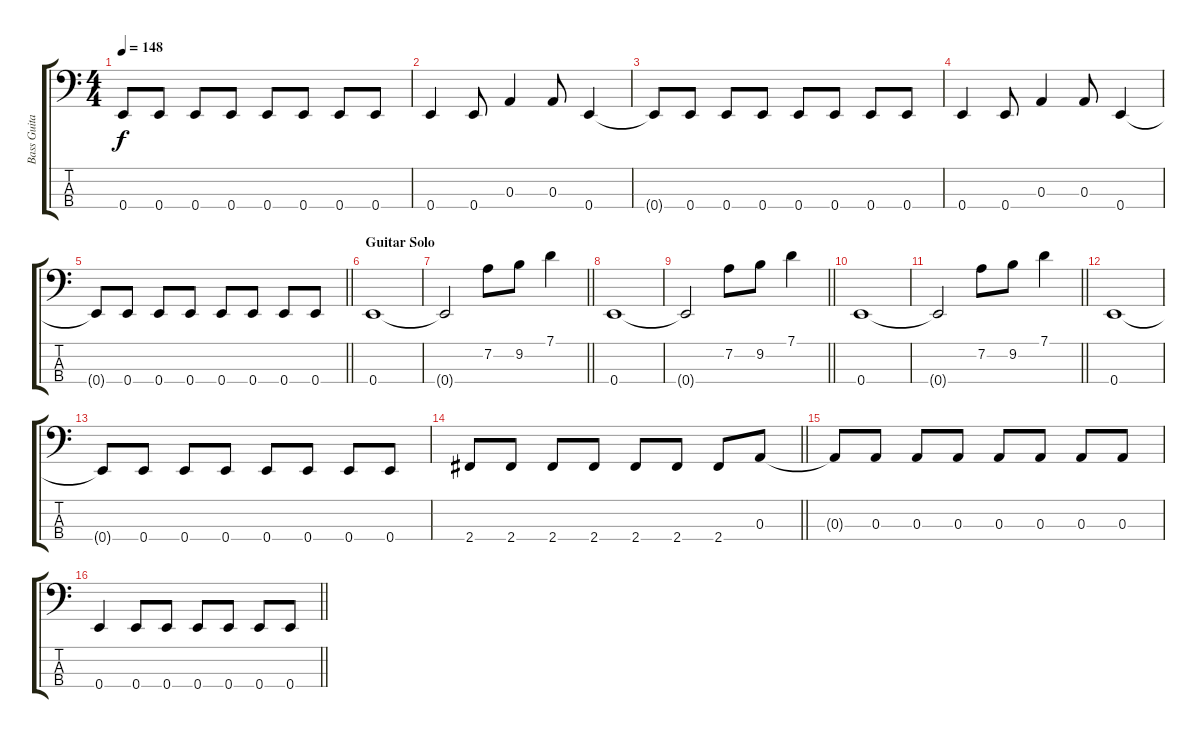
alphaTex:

\track ("Bass Guitar" "Bass Guita") {instrument electricbassfinger}
\staff {score tabs}
\tuning (G2 D2 A1 E1) {hide}
\ts (4 4)
\tempo 148
\clef f4
\ks c
0.4{t}.8{dy f} 0.4.8 0.4.8 0.4.8 0.4.8 0.4.8 0.4.8 0.4.8 |
0.4.4 0.4.8 0.3.4 0.3.8 0.4.4 |
0.4{t}.8 0.4.8 0.4.8 0.4.8 0.4.8 0.4.8 0.4.8 0.4.8 |
0.4.4 0.4.8 0.3.4 0.3.8 0.4.4 |
\barLineRight lightlight
0.4{t}.8 0.4.8 0.4.8 0.4.8 0.4.8 0.4.8 0.4.8 0.4.8 |
\section ("" "Guitar Solo")
0.4.1 |
\barLineRight lightlight
0.4{t}.2 7.2.8 9.2.8 7.1.4 |
0.4.1 |
\barLineRight lightlight
0.4{t}.2 7.2.8 9.2.8 7.1.4 |
0.4.1 |
\barLineRight lightlight
0.4{t}.2 7.2.8 9.2.8 7.1.4 |
0.4.1 |
0.4{t}.8 0.4.8 0.4.8 0.4.8 0.4.8 0.4.8 0.4.8 0.4.8 |
\barLineRight lightlight
2.4.8 2.4.8 2.4.8 2.4.8 2.4.8 2.4.8 2.4.8 0.3.8 |
0.3{t}.8 0.3.8 0.3.8 0.3.8 0.3.8 0.3.8 0.3.8 0.3.8 |
\barLineRight lightlight
0.4.4 0.4.8 0.4.8 0.4.8 0.4.8 0.4.8 0.4.8
